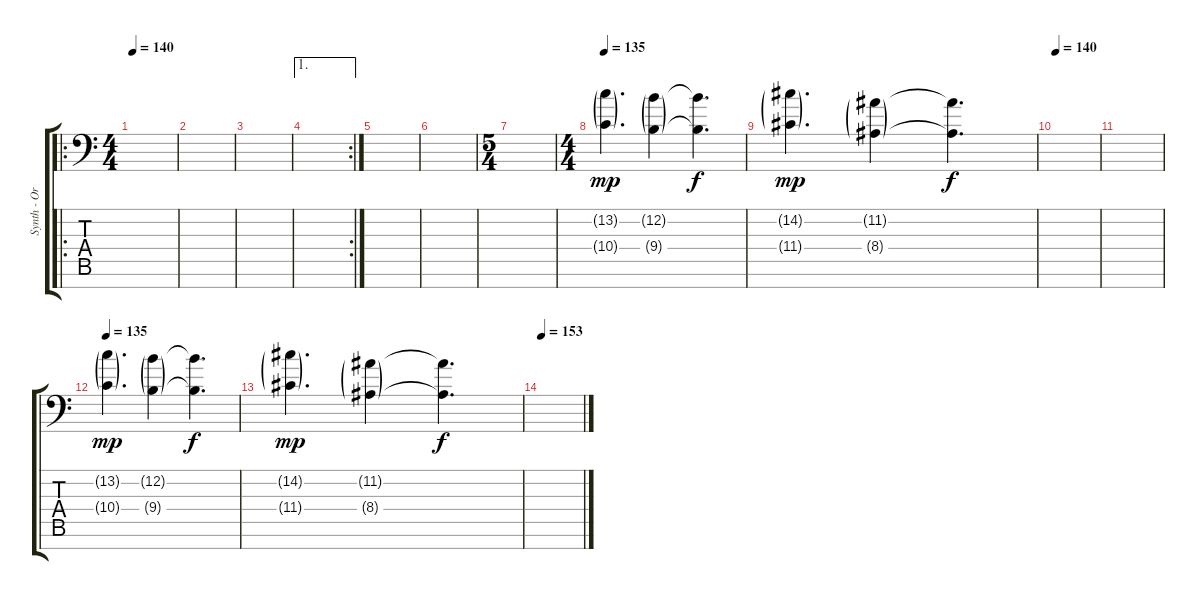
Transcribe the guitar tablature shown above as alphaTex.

\track ("Synth - Organ" "Synth - Or") {instrument churchorgan}
\staff {score tabs}
\tuning (E4 B3 G3 D3 A2 E2 B0) {hide}
\ro
\ts (4 4)
\tempo 140
\clef f4
\ks c
|
|
|
\ae 1
\rc 2
|
|
|
\ts (5 4)
|
\ts (4 4)
\tempo 135
(13.2{g} 10.4{g}).4{d dy mp instrument percussiveorgan} (12.2{g} 9.4{g}).4 (12.2{t} 9.4{t}).4{d dy f} |
(14.2{g} 11.4{g}).4{d dy mp} (11.2{g} 8.4{g}).4 (11.2{t} 8.4{t}).4{d dy f} |
\tempo 140
|
|
\tempo 135
(13.2{g} 10.4{g}).4{d dy mp instrument percussiveorgan} (12.2{g} 9.4{g}).4 (12.2{t} 9.4{t}).4{d dy f} |
(14.2{g} 11.4{g}).4{d dy mp} (11.2{g} 8.4{g}).4 (11.2{t} 8.4{t}).4{d dy f} |
\tempo 153
